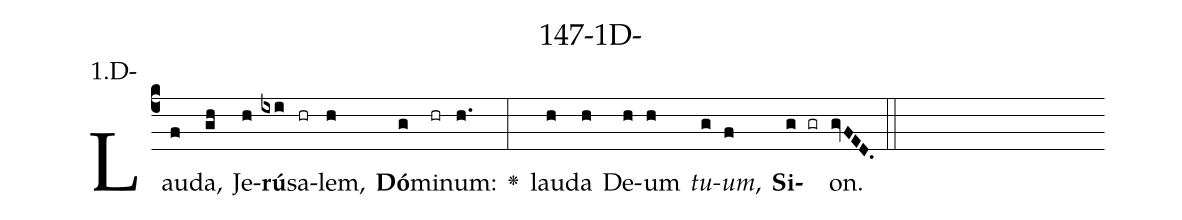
name: 147-1D-;
annotation: 1.D-;
%%
(c4)Lau(f)da,(gh) Je(h)<b>rú</b>(ixi)sa(hr)lem,(h) <b>Dó</b>(g)mi(hr)num:(h.) <v>\greheightstar</v>(:) lau(h)da(h) De(h)um(h) <i>tu</i>(g)<i>um</i>,(f) <b>Si</b>(g gr)on.(gvFED.) (::)


%E(h) u(h) o(g) u(f) a(g) e.(gvFED.) (::)
